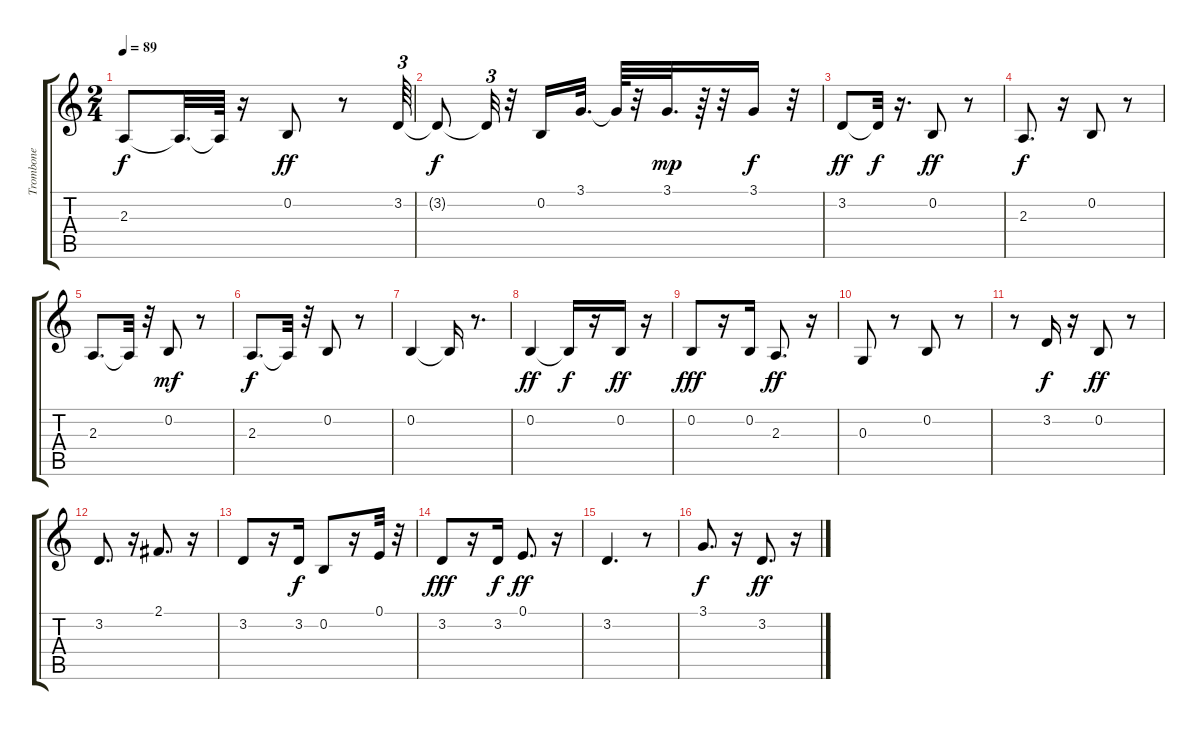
\track ("Trombone" "Trombone") {instrument trombone}
\staff {score tabs}
\tuning (E4 B3 G3 D3 A2 E2) {hide}
\ts (2 4)
\tempo 89
\clef g2
\ks c
2.3{t}.8{dy f} 2.3{t}.32{d} 2.3{t}.64 r.16 0.2.8{dy ff} r.8 3.2.64{tu (3 2)} |
3.2{t}.8{dy f} 3.2{t}.32{tu (3 2)} r.32 0.2.16 3.1.32{d} 3.1{t}.64 r.32 3.1.32{d dy mp} r.64 r.32 3.1.16{dy f} r.32 |
3.2.8{dy ff} 3.2{t}.32{dy f} r.16{d} 0.2.8{dy ff} r.8 |
2.3.8{d dy f} r.16 0.2.8 r.8 |
2.3.8{d} 2.3{t}.32 r.32 0.2.8{dy mf} r.8 |
2.3.8{d dy f} 2.3{t}.32 r.32 0.2.8 r.8 |
0.2.4 0.2{t}.16 r.8{d} |
0.2.4{dy ff} 0.2{t}.16{dy f} r.16 0.2.16{dy ff} r.16 |
0.2.8{dy fff} r.16 0.2.16 2.3.8{d dy ff} r.16 |
0.3.8 r.8 0.2.8 r.8 |
r.8 3.2.16{dy f} r.16 0.2.8{dy ff} r.8 |
3.2.8{d} r.16 2.1.8{d} r.16 |
3.2.8 r.16 3.2.16{dy f} 0.2.8 r.16 0.1.32 r.32 |
3.2.8{dy fff} r.16 3.2.16{dy f} 0.1.8{d dy ff} r.16 |
3.2.4{d} r.8 |
3.1.8{d dy f} r.16 3.2.8{d dy ff} r.16
